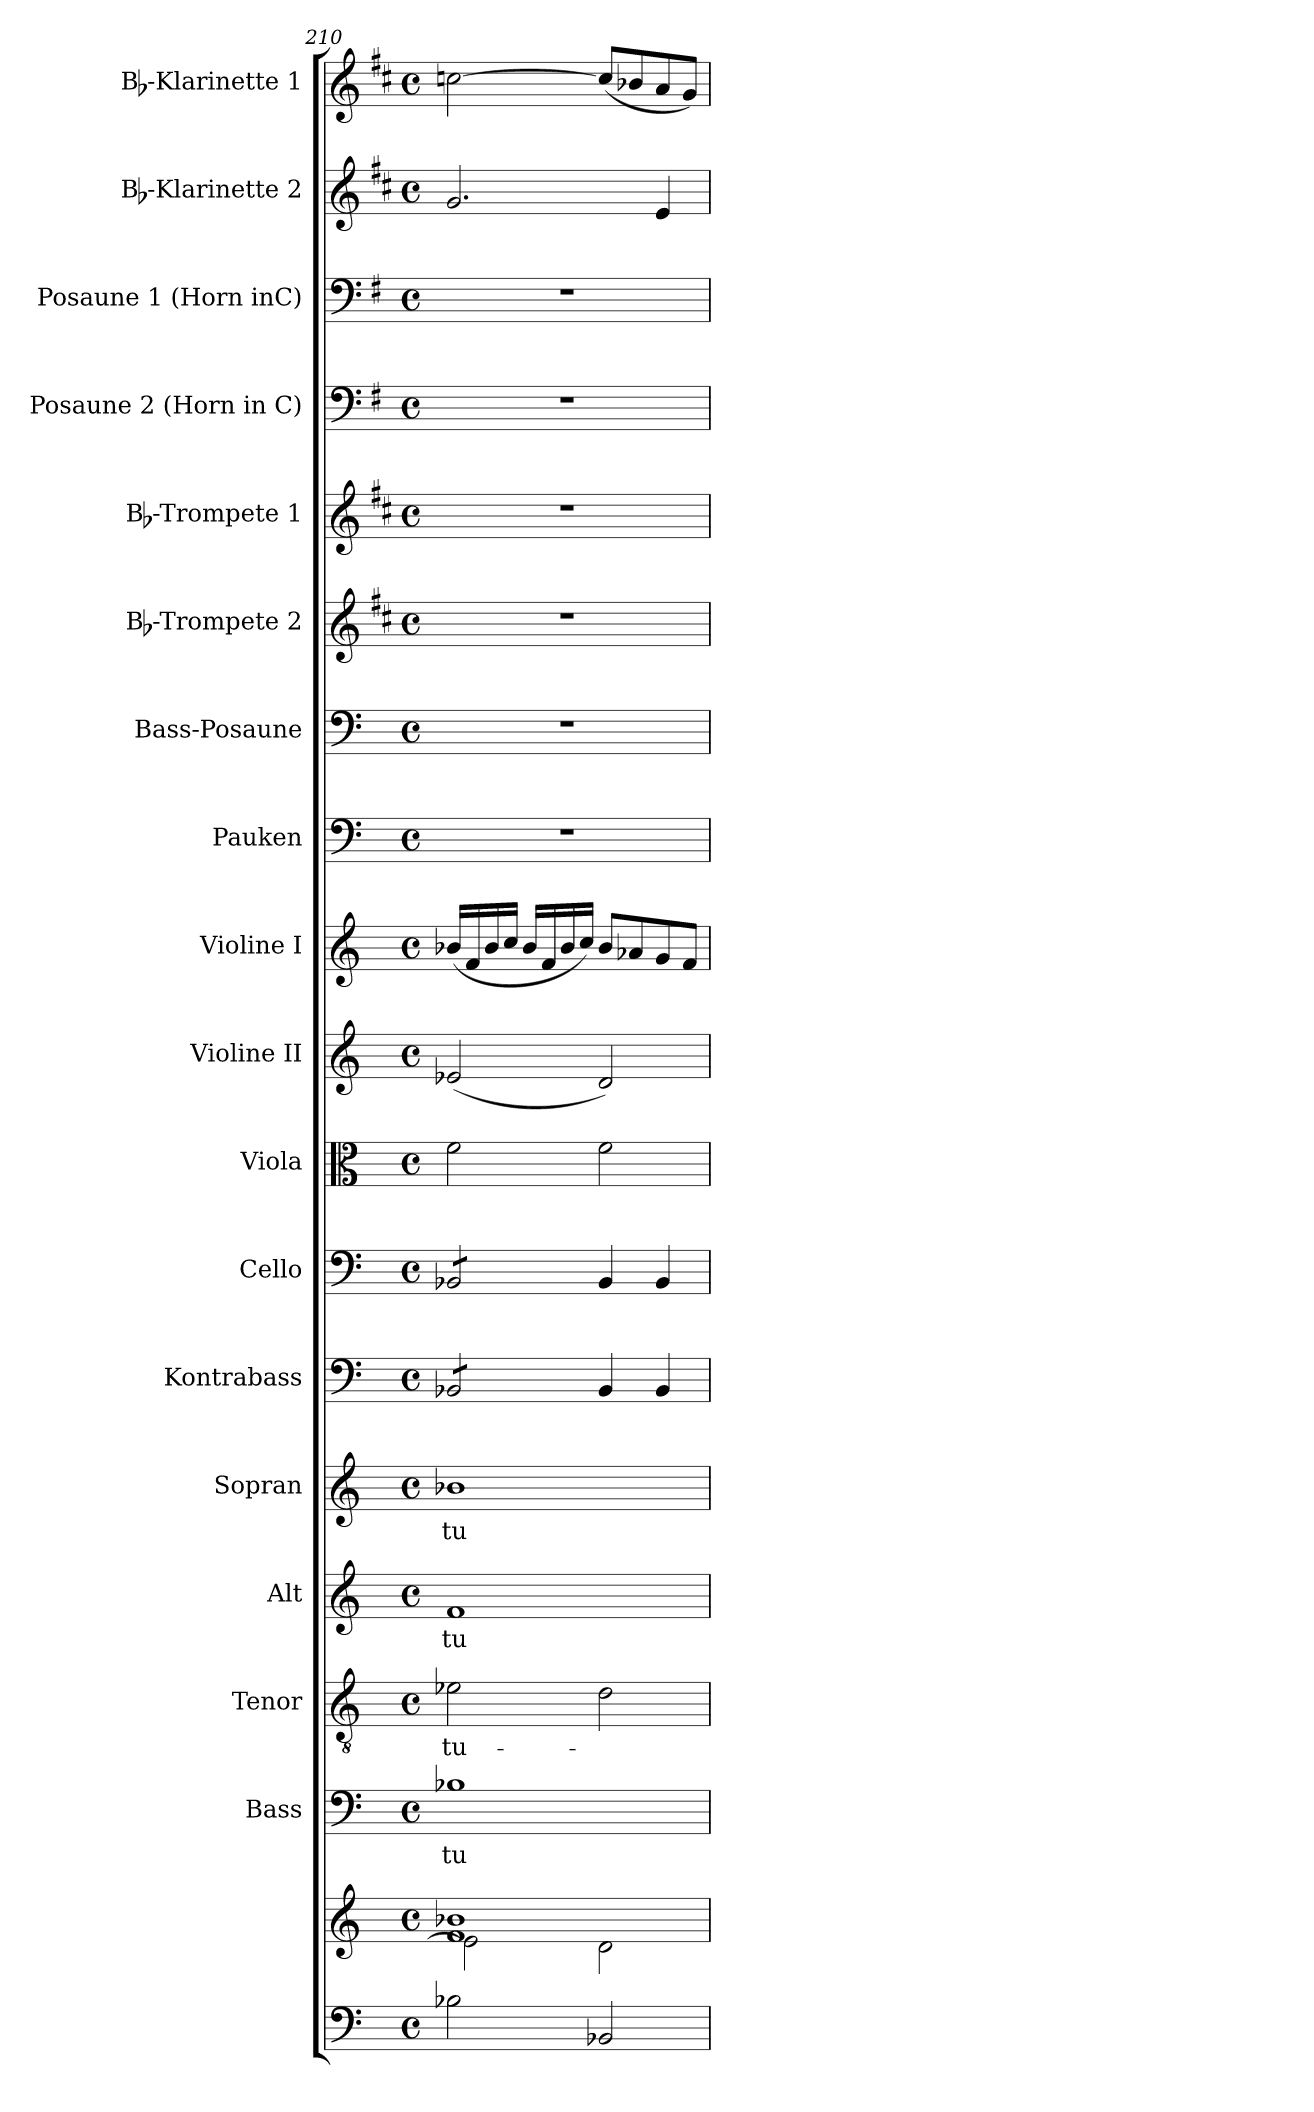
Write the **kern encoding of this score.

**kern	**kern	**kern	**text	**kern	**text	**kern	**text	**kern	**text	**kern	**kern	**kern	**kern	**kern	**kern	**kern	**kern	**kern	**kern	**kern	**kern	**kern
*part18	*part18	*part17	*part17	*part16	*part16	*part15	*part15	*part14	*part14	*part13	*part12	*part11	*part10	*part9	*part8	*part7	*part6	*part5	*part4	*part3	*part2	*part1
*staff19	*staff18	*staff17	*staff17	*staff16	*staff16	*staff15	*staff15	*staff14	*staff14	*staff13	*staff12	*staff11	*staff10	*staff9	*staff8	*staff7	*staff6	*staff5	*staff4	*staff3	*staff2	*staff1
*	*	*I"Bass	*	*I"Tenor	*	*I"Alt	*	*I"Sopran	*	*I"Kontrabass	*I"Cello	*I"Viola	*I"Violine II	*I"Violine I	*I"Pauken	*I"Bass-Posaune	*I"Bb-Trompete 2	*I"Bb-Trompete 1	*I"Posaune 2 (Horn in C)	*I"Posaune 1 (Horn inC)	*I"Bb-Klarinette 2	*I"Bb-Klarinette 1
*	*	*I'B.	*	*I'T.	*	*I'A.	*	*I'S.	*	*I'Kb.	*	*I'Vla.	*I'Vl. II	*I'Vl. I	*I'Pk.	*I'B-Pos.	*I'Bb Trp. 2	*I'Bb Trp. 1	*I'Pos. 2	*I'Pos. 1	*I'Bb Kl. 2	*I'Bb Kl. 1
!!LO:PB:g=z
*clefF4	*clefG2	*clefF4	*	*clefGv2	*	*clefG2	*	*clefG2	*	*clefF4	*clefF4	*clefC3	*clefG2	*clefG2	*clefF4	*clefF4	*clefG2	*clefG2	*clefF4	*clefF4	*clefG2	*clefG2
*	*	*	*	*	*	*	*	*	*	*ITrd7c12	*	*	*	*	*	*	*ITrd1c2	*ITrd1c2	*ITrd4c7	*ITrd4c7	*ITrd1c2	*ITrd1c2
*k[]	*k[]	*k[]	*	*k[]	*	*k[]	*	*k[]	*	*k[]	*k[]	*k[]	*k[]	*k[]	*k[]	*k[]	*k[]	*k[]	*k[]	*k[]	*k[]	*k[]
*C:	*C:	*C:	*	*C:	*	*C:	*	*C:	*	*C:	*C:	*C:	*C:	*C:	*C:	*C:	*C:	*C:	*C:	*C:	*C:	*C:
*M4/4	*M4/4	*M4/4	*	*M4/4	*	*M4/4	*	*M4/4	*	*M4/4	*M4/4	*M4/4	*M4/4	*M4/4	*M4/4	*M4/4	*M4/4	*M4/4	*M4/4	*M4/4	*M4/4	*M4/4
*met(c)	*met(c)	*met(c)	*	*met(c)	*	*met(c)	*	*met(c)	*	*met(c)	*met(c)	*met(c)	*met(c)	*met(c)	*met(c)	*met(c)	*met(c)	*met(c)	*met(c)	*met(c)	*met(c)	*met(c)
=210	=210	=210	=210	=210	=210	=210	=210	=210	=210	=210	=210	=210	=210	=210	=210	=210	=210	=210	=210	=210	=210	=210
*	*^	*	*	*	*	*	*	*	*	*	*	*	*	*	*	*	*	*	*	*	*	*
!	!	!	!	!LO:LY:b	!	!LO:LY:b	!	!LO:LY:b	!	!LO:LY:b	!	!	!	!	!	!	!	!	!	!	!	!	!
*	*	*	*	*	*	*	*	*	*	*	*tremolo	*	*	*	*	*	*	*	*	*	*	*	*
*	*	*	*	*	*	*	*	*	*	*	*	*tremolo	*	*	*	*	*	*	*	*	*	*	*
2B-X\	1f 1b-X	2e-\]	1B-X	-tu-	2e-X\	-tu-	1f	-tu-	1b-X	-tu-	8BBB-X/L	8BB-X/L	2f\	(<2e-X/	(<16b-X/LL	1r	1r	1r	1r	1r	1r	2.f/	[2b-X\
.	.	.	.	.	.	.	.	.	.	.	.	.	.	.	16f/	.	.	.	.	.	.	.	.
.	.	.	.	.	.	.	.	.	.	.	8BBB-X/	8BB-X/	.	.	16b-/	.	.	.	.	.	.	.	.
.	.	.	.	.	.	.	.	.	.	.	.	.	.	.	16cc/JJ	.	.	.	.	.	.	.	.
.	.	.	.	.	.	.	.	.	.	.	8BBB-X/	8BB-X/	.	.	16b-/LL	.	.	.	.	.	.	.	.
.	.	.	.	.	.	.	.	.	.	.	.	.	.	.	16f/	.	.	.	.	.	.	.	.
.	.	.	.	.	.	.	.	.	.	.	8BBB-X/J	8BB-X/J	.	.	16b-/	.	.	.	.	.	.	.	.
*	*	*	*	*	*	*	*	*	*	*	*	*Xtremolo	*	*	*	*	*	*	*	*	*	*	*
*	*	*	*	*	*	*	*	*	*	*	*Xtremolo	*	*	*	*	*	*	*	*	*	*	*	*
.	.	.	.	.	.	.	.	.	.	.	.	.	.	.	16cc/JJ)	.	.	.	.	.	.	.	.
2BB-X/	.	2d\	.	.	2d\	.	.	.	.	.	4BBB-/	4BB-/	2f\	2d/)	8b-/L	.	.	.	.	.	.	.	(<8b-/L]
.	.	.	.	.	.	.	.	.	.	.	.	.	.	.	8a-X/	.	.	.	.	.	.	.	8a-X/
.	.	.	.	.	.	.	.	.	.	.	4BBB-/	4BB-/	.	.	8g/	.	.	.	.	.	.	4d/	8g/
.	.	.	.	.	.	.	.	.	.	.	.	.	.	.	8f/J	.	.	.	.	.	.	.	8f/J)
*	*v	*v	*	*	*	*	*	*	*	*	*	*	*	*	*	*	*	*	*	*	*	*	*
=	=	=	=	=	=	=	=	=	=	=	=	=	=	=	=	=	=	=	=	=	=	=
*-	*-	*-	*-	*-	*-	*-	*-	*-	*-	*-	*-	*-	*-	*-	*-	*-	*-	*-	*-	*-	*-	*-
